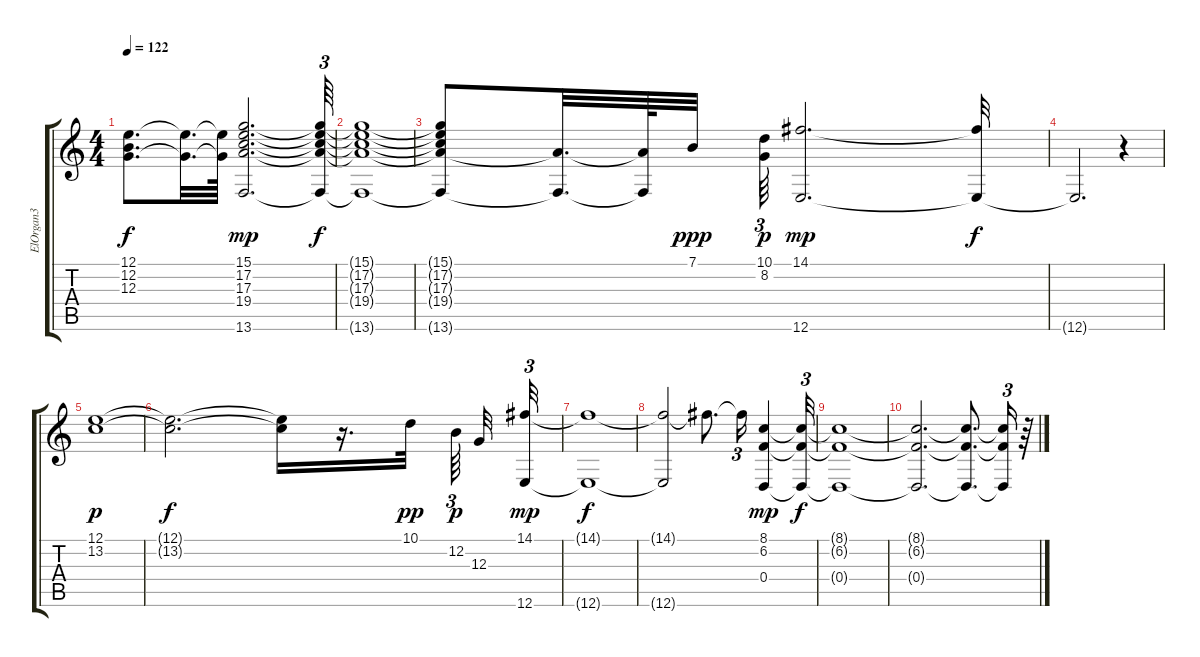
\track ("ElOrgan3" "ElOrgan3") {instrument rockorgan}
\staff {score tabs}
\tuning (E4 B3 G3 D3 A2 E2) {hide}
\ts (4 4)
\tempo 122
\clef g2
\ks c
(12.1{t} 12.2{t} 12.3{t}).8{d dy f} (12.1{t} 12.3{t}).32{d} (12.1{t} 12.3{t}).64 (15.1 17.2 17.3 19.4 13.6).2{d dy mp} (15.1{t} 17.2{t} 17.3{t} 19.4{t} 13.6{t}).64{tu (3 2) dy f} |
(15.1{t} 17.2{t} 17.3{t} 19.4{t} 13.6{t}).1 |
(15.1{t} 17.2{t} 17.3{t} 19.4{t} 13.6{t}).8 (19.4{t} 13.6{t}).32{d} (19.4{t} 13.6{t}).64 7.1.32{dy ppp} (10.1 8.2).64{tu (3 2) dy p} (14.1 12.6).2{d dy mp} (14.1{t} 12.6{t}).32{dy f} |
12.6{t}.2{d} r.4 |
(12.1 13.2).1{dy p} |
(12.1{t} 13.2{t}).2{d dy f} (12.1{t} 13.2{t}).16 r.16{d} 10.1.32{dy pp} 12.2.64{tu (3 2) dy p} 12.3.32 (14.1 12.6).32{tu (3 2) dy mp} |
(14.1{t} 12.6{t}).1{dy f} |
(14.1{t} 12.6{t}).2 14.1{t}.8{d} 14.1{t}.16{tu (3 2)} (8.1 6.2 0.4).4{dy mp} (8.1{t} 6.2{t} 0.4{t}).32{tu (3 2) dy f} |
(8.1{t} 6.2{t} 0.4{t}).1 |
(8.1{t} 6.2{t} 0.4{t}).2{d} (8.1{t} 6.2{t} 0.4{t}).8{d} (8.1{t} 6.2{t} 0.4{t}).16{tu (3 2)} r.64
